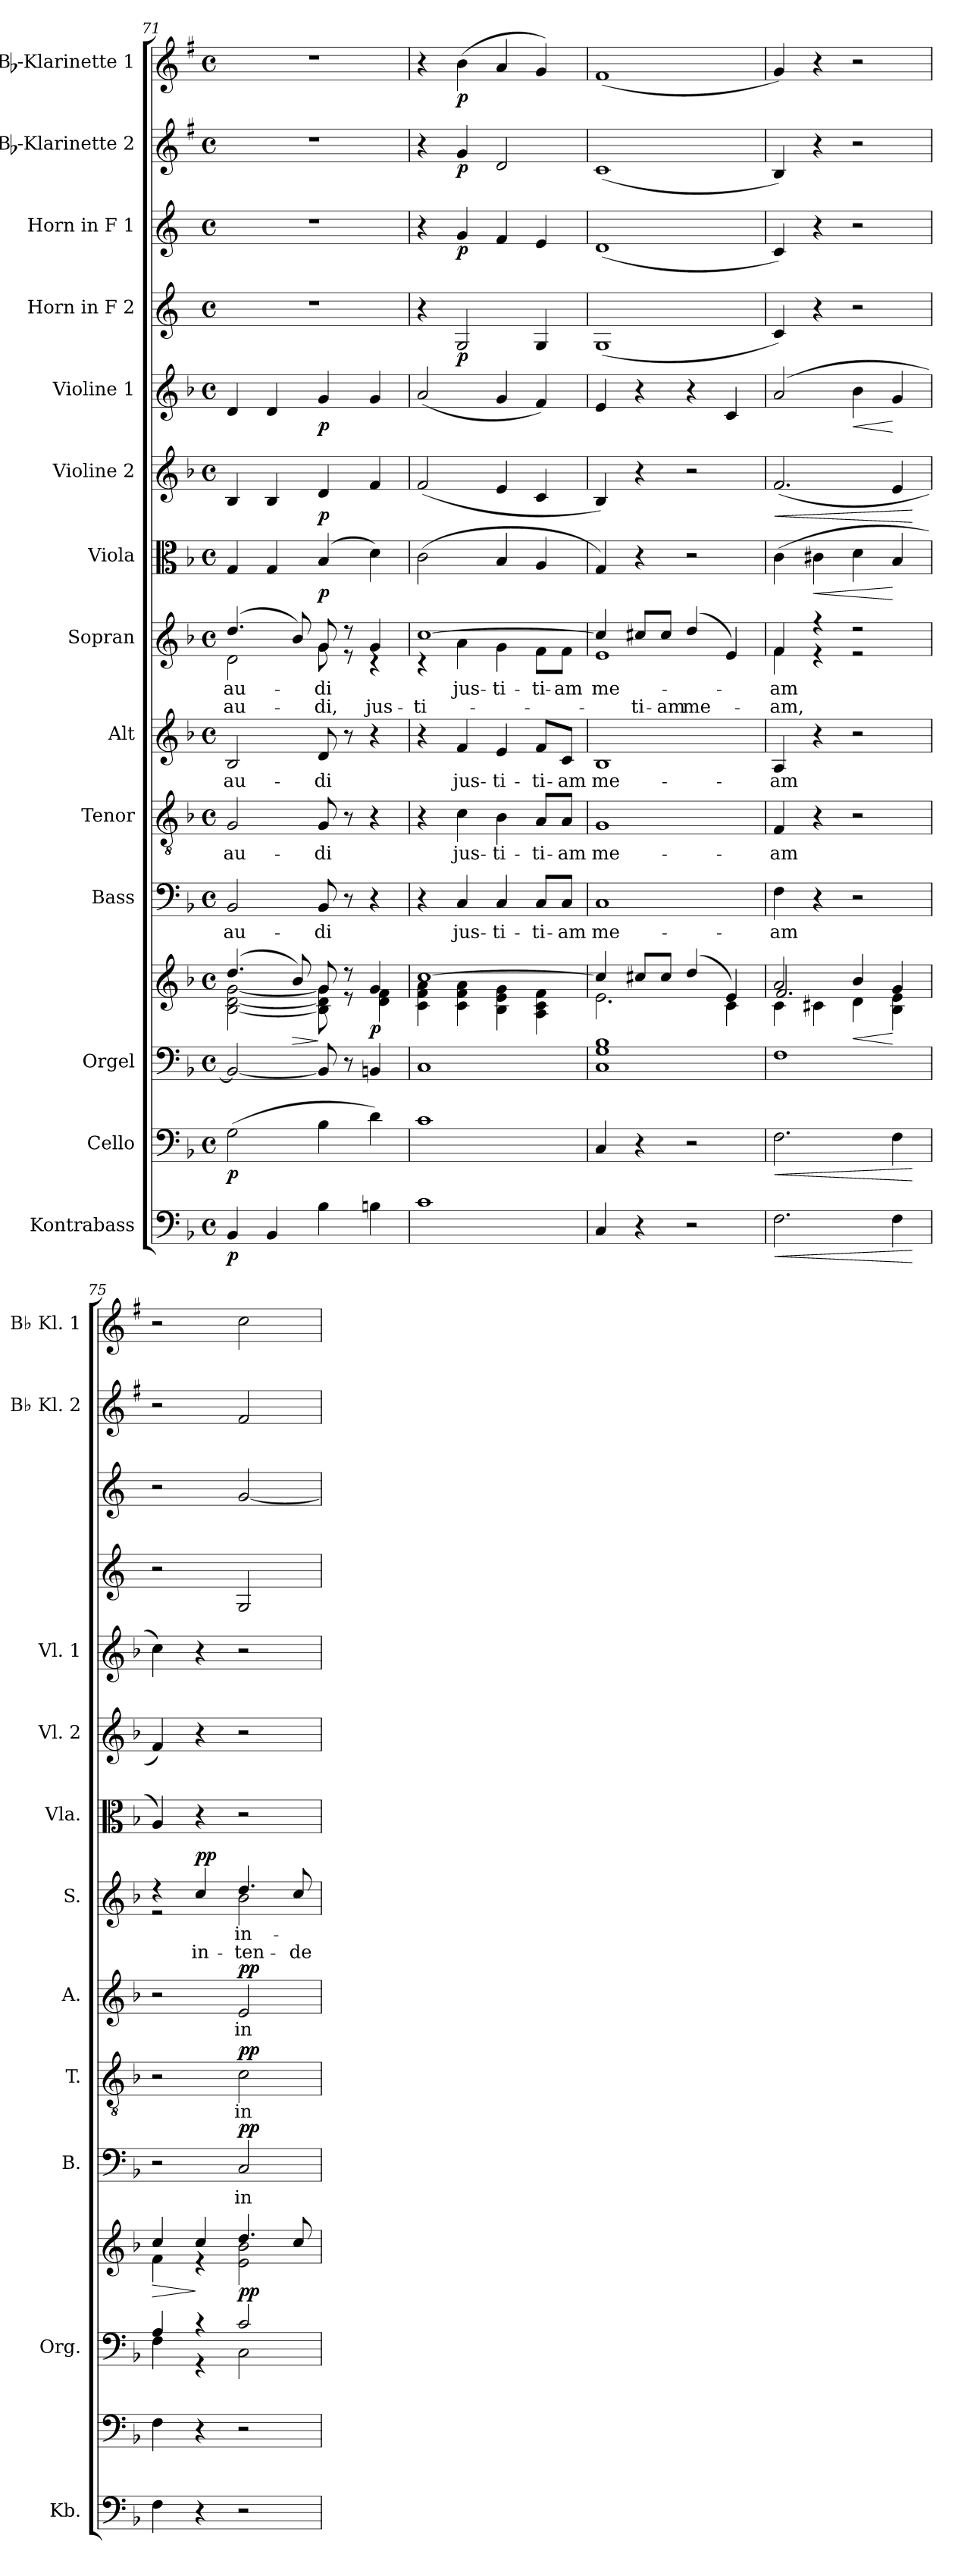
**kern	**dynam	**kern	**dynam	**kern	**kern	**dynam	**kern	**text	**dynam	**kern	**text	**dynam	**kern	**text	**dynam	**kern	**text	**text	**dynam	**kern	**dynam	**kern	**dynam	**kern	**dynam	**kern	**dynam	**kern	**dynam	**kern	**dynam	**kern	**dynam
*part14	*part14	*part13	*part13	*part12	*part12	*part12	*part11	*part11	*part11	*part10	*part10	*part10	*part9	*part9	*part9	*part8	*part8	*part8	*part8	*part7	*part7	*part6	*part6	*part5	*part5	*part4	*part4	*part3	*part3	*part2	*part2	*part1	*part1
*staff15	*staff15	*staff14	*staff14	*staff13	*staff12	*staff12/13	*staff11	*staff11	*staff11	*staff10	*staff10	*staff10	*staff9	*staff9	*staff9	*staff8	*staff8	*staff8	*staff8	*staff7	*staff7	*staff6	*staff6	*staff5	*staff5	*staff4	*staff4	*staff3	*staff3	*staff2	*staff2	*staff1	*staff1
*I"Kontrabass	*	*I"Cello	*	*I"Orgel	*	*	*I"Bass	*	*	*I"Tenor	*	*	*I"Alt	*	*	*I"Sopran	*	*	*	*I"Viola	*	*I"Violine 2	*	*I"Violine 1	*	*I"Horn in F 2	*	*I"Horn in F 1	*	*I"Bb-Klarinette 2	*	*I"Bb-Klarinette 1	*
*I'Kb.	*	*	*	*I'Org.	*	*	*I'B.	*	*	*I'T.	*	*	*I'A.	*	*	*I'S.	*	*	*	*I'Vla.	*	*I'Vl. 2	*	*I'Vl. 1	*	*	*	*	*	*I'Bb Kl. 2	*	*I'Bb Kl. 1	*
*clefF4	*	*clefF4	*	*clefF4	*clefG2	*	*clefF4	*	*	*clefGv2	*	*	*clefG2	*	*	*clefG2	*	*	*	*clefC3	*	*clefG2	*	*clefG2	*	*clefG2	*	*clefG2	*	*clefG2	*	*clefG2	*
*ITrd7c12	*	*	*	*	*	*	*	*	*	*	*	*	*	*	*	*	*	*	*	*	*	*	*	*	*	*ITrd4c7	*	*ITrd4c7	*	*ITrd1c2	*	*ITrd1c2	*
*k[b-]	*	*k[b-]	*	*k[b-]	*k[b-]	*	*k[b-]	*	*	*k[b-]	*	*	*k[b-]	*	*	*k[b-]	*	*	*	*k[b-]	*	*k[b-]	*	*k[b-]	*	*k[b-]	*	*k[b-]	*	*k[b-]	*	*k[b-]	*
*F:	*	*F:	*	*F:	*F:	*	*F:	*	*	*F:	*	*	*F:	*	*	*F:	*	*	*	*F:	*	*F:	*	*F:	*	*F:	*	*F:	*	*F:	*	*F:	*
*M4/4	*	*M4/4	*	*M4/4	*M4/4	*	*M4/4	*	*	*M4/4	*	*	*M4/4	*	*	*M4/4	*	*	*	*M4/4	*	*M4/4	*	*M4/4	*	*M4/4	*	*M4/4	*	*M4/4	*	*M4/4	*
*met(c)	*	*met(c)	*	*met(c)	*met(c)	*	*met(c)	*	*	*met(c)	*	*	*met(c)	*	*	*met(c)	*	*	*	*met(c)	*	*met(c)	*	*met(c)	*	*met(c)	*	*met(c)	*	*met(c)	*	*met(c)	*
=71	=71	=71	=71	=71	=71	=71	=71	=71	=71	=71	=71	=71	=71	=71	=71	=71	=71	=71	=71	=71	=71	=71	=71	=71	=71	=71	=71	=71	=71	=71	=71	=71	=71
*	*	*	*	*	*^	*	*	*	*	*	*	*	*	*	*	*	*	*	*	*	*	*	*	*	*	*	*	*	*	*	*	*	*
!	!LO:DY:b	!	!LO:DY:b	!	!	!	!	!	!LO:LY:b	!	!	!LO:LY:b	!	!	!LO:LY:b	!	!	!LO:LY:b	!LO:LY:a	!	!	!	!	!	!	!	!	!	!	!	!	!	!	!
*	*	*	*	*	*	*	*	*	*	*	*	*	*	*	*	*	*^	*	*	*	*	*	*	*	*	*	*	*	*	*	*	*	*	*
4BBB-/	p	(>2G\	p	2BB-/_	(4.dd/	[<2B-\ [<2d\ [<2g\	.	2BB-/	-au-	.	2G/	-au-	.	2B-/	-au-	.	(4.dd/	2d\	-au-	-au-	.	4G/	.	4B-/	.	4d/	.	1r	.	1r	.	1r	.	1r	.
4BBB-/	.	.	.	.	.	.	.	.	.	.	.	.	.	.	.	.	.	.	.	.	.	4G/	.	4B-/	.	4d/	.	.	.	.	.	.	.	.	.
!	!	!	!	!	!	!	!LO:HP:b	!	!	!	!	!	!	!	!	!	!	!	!	!	!	!	!	!	!	!	!	!	!	!	!	!	!	!	!
.	.	.	.	.	8b-/)	.	>	.	.	.	.	.	.	.	.	.	8b-/)	.	.	.	.	.	.	.	.	.	.	.	.	.	.	.	.	.	.
!	!	!	!	!	!	!	!	!	!LO:LY:b	!	!	!LO:LY:b	!	!	!LO:LY:b	!	!	!	!LO:LY:b	!LO:LY:a	!	!	!LO:DY:b	!	!LO:DY:b	!	!LO:DY:b	!	!	!	!	!	!	!	!
4BB-\	.	4B-\	.	8BB-/]	8g/	8B-\] 8d\] 8g\]	]	8BB-/	-di	.	8G/	-di	.	8d/	-di	.	8g/	8g\	-di	-di,	.	(4B-/	p	4d/	p	4g/	p	.	.	.	.	.	.	.	.
.	.	.	.	8r	8r	8r	.	8r	.	.	8r	.	.	8r	.	.	8r	8r	.	.	.	.	.	.	.	.	.	.	.	.	.	.	.	.	.
!	!	!	!	!	!	!	!LO:DY:b	!	!	!	!	!	!	!	!	!	!	!	!	!LO:LY:a	!	!	!	!	!	!	!	!	!	!	!	!	!	!	!
4BBn\	.	4d\)	.	4BBn/	4g/	4d\ 4f\	p	4r	.	.	4r	.	.	4r	.	.	4g/	4rc	.	jus-	.	4d\)	.	4f/	.	4g/	.	.	.	.	.	.	.	.	.
=72	=72	=72	=72	=72	=72	=72	=72	=72	=72	=72	=72	=72	=72	=72	=72	=72	=72	=72	=72	=72	=72	=72	=72	=72	=72	=72	=72	=72	=72	=72	=72	=72	=72	=72	=72
!	!	!	!	!	!	!	!	!	!	!	!	!	!	!	!	!	!	!	!	!LO:LY:a	!	!	!	!	!	!	!	!	!	!	!	!	!	!	!
1C	.	1c	.	1C	[>1cc	4c\ 4f\ 4a\	.	4r	.	.	4r	.	.	4r	.	.	[>1cc	4rc	.	-ti-	.	(>2c\	.	(<2f/	.	(<2a/	.	4r	.	4r	.	4r	.	4r	.
!	!	!	!	!	!	!	!	!	!LO:LY:b	!	!	!LO:LY:b	!	!	!LO:LY:b	!	!	!	!LO:LY:b	!	!	!	!	!	!	!	!	!	!LO:DY:b	!	!LO:DY:b	!	!LO:DY:b	!	!LO:DY:b
.	.	.	.	.	.	4c\ 4f\ 4a\	.	4C/	jus-	.	4c\	jus-	.	4f/	jus-	.	.	4a\	jus-	.	.	.	.	.	.	.	.	2C/	p	4c/	p	4f/	p	(<4a\	p
!	!	!	!	!	!	!	!	!	!LO:LY:b	!	!	!LO:LY:b	!	!	!LO:LY:b	!	!	!	!LO:LY:b	!	!	!	!	!	!	!	!	!	!	!	!	!	!	!	!
.	.	.	.	.	.	4B-\ 4e\ 4g\	.	4C/	-ti-	.	4B-\	-ti-	.	4e/	-ti-	.	.	4g\	-ti-	.	.	4B-/	.	4e/	.	4g/	.	.	.	4B-/	.	2c/	.	4g/	.
!	!	!	!	!	!	!	!	!	!LO:LY:b	!	!	!LO:LY:b	!	!	!LO:LY:b	!	!	!	!LO:LY:b	!	!	!	!	!	!	!	!	!	!	!	!	!	!	!	!
.	.	.	.	.	.	4A\ 4c\ 4f\	.	8C/L	-ti-	.	8A/L	-ti-	.	8f/L	-ti-	.	.	8f\L	-ti-	.	.	4A/	.	4c/	.	4f/)	.	4C/	.	4A/	.	.	.	4f/)	.
!	!	!	!	!	!	!	!	!	!LO:LY:b	!	!	!LO:LY:b	!	!	!LO:LY:b	!	!	!	!LO:LY:b	!	!	!	!	!	!	!	!	!	!	!	!	!	!	!	!
.	.	.	.	.	.	.	.	8C/J	-am	.	8A/J	-am	.	8c/J	-am	.	.	8f\J	-am	.	.	.	.	.	.	.	.	.	.	.	.	.	.	.	.
=73	=73	=73	=73	=73	=73	=73	=73	=73	=73	=73	=73	=73	=73	=73	=73	=73	=73	=73	=73	=73	=73	=73	=73	=73	=73	=73	=73	=73	=73	=73	=73	=73	=73	=73	=73
!	!	!	!	!	!	!	!	!	!LO:LY:b	!	!	!LO:LY:b	!	!	!LO:LY:b	!	!	!	!LO:LY:b	!	!	!	!	!	!	!	!	!	!	!	!	!	!	!	!
4CC/	.	4C/	.	1C 1G 1B-	4cc/]	2.e\	.	1C	me-	.	1G	me-	.	1B-	me-	.	4cc/]	1e	me-	.	.	4G/)	.	4B-/)	.	4e/	.	(<1C	.	(<1G	.	(<1B-	.	(<1e	.
!	!	!	!	!	!	!	!	!	!	!	!	!	!	!	!	!	!	!	!	!LO:LY:a	!	!	!	!	!	!	!	!	!	!	!	!	!	!	!
4r	.	4r	.	.	8cc#X/L	.	.	.	.	.	.	.	.	.	.	.	8cc#X/L	.	.	-ti-	.	4r	.	4r	.	4r	.	.	.	.	.	.	.	.	.
!	!	!	!	!	!	!	!	!	!	!	!	!	!	!	!	!	!	!	!	!LO:LY:a	!	!	!	!	!	!	!	!	!	!	!	!	!	!	!
.	.	.	.	.	8cc#/J	.	.	.	.	.	.	.	.	.	.	.	8cc#/J	.	.	-am	.	.	.	.	.	.	.	.	.	.	.	.	.	.	.
!	!	!	!	!	!	!	!	!	!	!	!	!	!	!	!	!	!	!	!	!LO:LY:a	!	!	!	!	!	!	!	!	!	!	!	!	!	!	!
2r	.	2r	.	.	(4dd/	.	.	.	.	.	.	.	.	.	.	.	(4dd/	.	.	me-	.	2r	.	2r	.	4r	.	.	.	.	.	.	.	.	.
.	.	.	.	.	4e/)	4c\	.	.	.	.	.	.	.	.	.	.	4e/)	.	.	.	.	.	.	.	.	4c/	.	.	.	.	.	.	.	.	.
=74	=74	=74	=74	=74	=74	=74	=74	=74	=74	=74	=74	=74	=74	=74	=74	=74	=74	=74	=74	=74	=74	=74	=74	=74	=74	=74	=74	=74	=74	=74	=74	=74	=74	=74	=74
!	!LO:HP:b	!	!LO:HP:b	!	!	!	!	!	!LO:LY:b	!	!	!LO:LY:b	!	!	!LO:LY:b	!	!	!	!	!LO:LY:a	!	!	!	!	!	!	!	!	!	!	!	!	!	!	!
*	*	*	*	*	*	*^	*	*	*	*	*	*	*	*	*	*	*	*	*	*	*	*	*	*	*	*	*	*	*	*	*	*	*	*	*
!	!	!	!	!	!	!	!	!	!	!	!	!	!	!	!	!	!	!	!	!LO:LY:b	!	!	!	!	!	!LO:HP:b	!	!	!	!	!	!	!	!	!	!
2.FF\	<	2.F\	<	1F	2a/	4c\	2.f/	.	4F\	-am	.	4F/	-am	.	4A/	-am	.	4f/	4f\	-am	-am,	.	(>4c\	.	(<2.f/	<	(2a/	.	4F/)	.	4F/)	.	4A/)	.	4f/)	.
!	!	!	!	!	!	!	!	!	!	!	!	!	!	!	!	!	!	!	!	!	!	!	!	!LO:HP:b	!	!	!	!	!	!	!	!	!	!	!	!
.	.	.	.	.	.	4c#X\	.	.	4r	.	.	4r	.	.	4r	.	.	4r	4r	.	.	.	4c#X\	<	.	.	.	.	4r	.	4r	.	4r	.	4r	.
!	!	!	!	!	!	!	!	!LO:HP:b	!	!	!	!	!	!	!	!	!	!	!	!	!	!	!	!	!	!	!	!LO:HP:b	!	!	!	!	!	!	!	!
.	.	.	.	.	4b-/	4d\	.	<	2r	.	.	2r	.	.	2r	.	.	2r	2r	.	.	.	4d\	.	.	.	4b-\	<	2r	.	2r	.	2r	.	2r	.
4FF\	.	4F\	.	.	4g/	4B-\ 4e\	4ryy	[	.	.	.	.	.	.	.	.	.	.	.	.	.	.	4B-/	[	4e/	.	4g/	[	.	.	.	.	.	.	.	.
*	*	*	*	*	*v	*v	*v	*	*	*	*	*	*	*	*	*	*	*v	*v	*	*	*	*	*	*	*	*	*	*	*	*	*	*	*	*	*
.	[	.	[	.	.	.	.	.	.	.	.	.	.	.	.	.	.	.	.	.	.	.	[	.	.	.	.	.	.	.	.	.	.
=75	=75	=75	=75	=75	=75	=75	=75	=75	=75	=75	=75	=75	=75	=75	=75	=75	=75	=75	=75	=75	=75	=75	=75	=75	=75	=75	=75	=75	=75	=75	=75	=75	=75
*	*	*	*	*^	*	*	*	*	*	*	*	*	*	*	*	*	*	*	*	*	*	*	*	*	*	*	*	*	*	*	*	*	*
!	!	!	!	!	!	!	!LO:HP:b	!	!	!	!	!	!	!	!	!	!	!	!	!	!	!	!	!	!	!	!	!	!	!	!	!	!	!
*	*	*	*	*	*	*^	*	*	*	*	*	*	*	*	*	*	*^	*	*	*	*	*	*	*	*	*	*	*	*	*	*	*	*	*
4FF\	.	4F\	.	4A/	4F\	4cc/	4f\	>	2r	.	.	2r	.	.	2r	.	.	4rdd	2re	.	.	.	4A/)	.	4f/)	.	4cc\)	.	2r	.	2r	.	2r	.	2r	.
!	!	!	!	!	!	!	!	!	!	!	!	!	!	!	!	!	!	!	!	!	!LO:LY:a	!LO:DY:a	!	!	!	!	!	!	!	!	!	!	!	!	!	!
4r	.	4r	.	4r	4r	4cc/	4re	]	.	.	.	.	.	.	.	.	.	4cc/	.	.	in-	pp	4r	.	4r	.	4r	.	.	.	.	.	.	.	.	.
!	!	!	!	!	!	!	!	!	!	!LO:LY:b	!	!	!LO:LY:b	!	!	!LO:LY:b	!	!	!	!	!LO:LY:a	!	!	!	!	!	!	!	!	!	!	!	!	!	!	!
!	!	!	!	!	!	!	!	!LO:DY:b	!	!	!LO:DY:a	!	!	!LO:DY:a	!	!	!LO:DY:a	!	!	!LO:LY:b	!	!	!	!	!	!	!	!	!	!	!	!	!	!	!	!
2r	.	2r	.	2c/	2C\	4.dd/	2e\ 2b-\	pp	2C/	in-	pp	2c\	in-	pp	2e/	in-	pp	4.dd/	2b-\	in-	-ten-	.	2r	.	2r	.	2r	.	2C/	.	[2c/	.	2e/	.	2b-\	.
!	!	!	!	!	!	!	!	!	!	!	!	!	!	!	!	!	!	!	!	!	!LO:LY:a	!	!	!	!	!	!	!	!	!	!	!	!	!	!	!
.	.	.	.	.	.	8cc/	.	.	.	.	.	.	.	.	.	.	.	8cc/	.	.	-de	.	.	.	.	.	.	.	.	.	.	.	.	.	.	.
*	*	*	*	*v	*v	*	*	*	*	*	*	*	*	*	*	*	*	*v	*v	*	*	*	*	*	*	*	*	*	*	*	*	*	*	*	*	*
*	*	*	*	*	*v	*v	*	*	*	*	*	*	*	*	*	*	*	*	*	*	*	*	*	*	*	*	*	*	*	*	*	*	*	*
=	=	=	=	=	=	=	=	=	=	=	=	=	=	=	=	=	=	=	=	=	=	=	=	=	=	=	=	=	=	=	=	=	=
*-	*-	*-	*-	*-	*-	*-	*-	*-	*-	*-	*-	*-	*-	*-	*-	*-	*-	*-	*-	*-	*-	*-	*-	*-	*-	*-	*-	*-	*-	*-	*-	*-	*-
